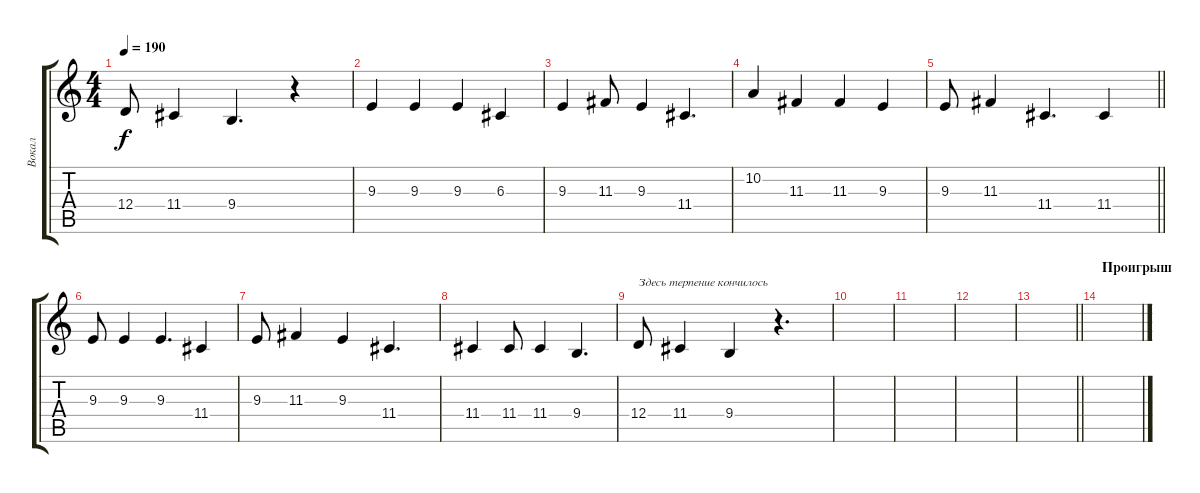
\track ("Вокал" "Вокал") {instrument flute}
\staff {score tabs}
\tuning (E4 B3 G3 D3 A2 E2) {hide}
\ts (4 4)
\tempo 190
\clef g2
\ks c
12.4.8{dy f} 11.4.4 9.4.4{d} r.4 |
9.3.4 9.3.4 9.3.4 6.3.4 |
9.3.4 11.3.8 9.3.4 11.4.4{d} |
10.2.4 11.3.4 11.3.4 9.3.4 |
\barLineRight lightlight
9.3.8 11.3.4 11.4.4{d} 11.4.4 |
\section ("" " ")
9.3.8 9.3.4 9.3.4{d} 11.4.4 |
9.3.8 11.3.4 9.3.4 11.4.4{d} |
11.4.4 11.4.8 11.4.4 9.4.4{d} |
12.4.8{txt "Здесь терпение кончилось"} 11.4.4 9.4.4 r.4{d} |
|
|
|
\barLineRight lightlight
|
\section ("" "Проигрыш")
